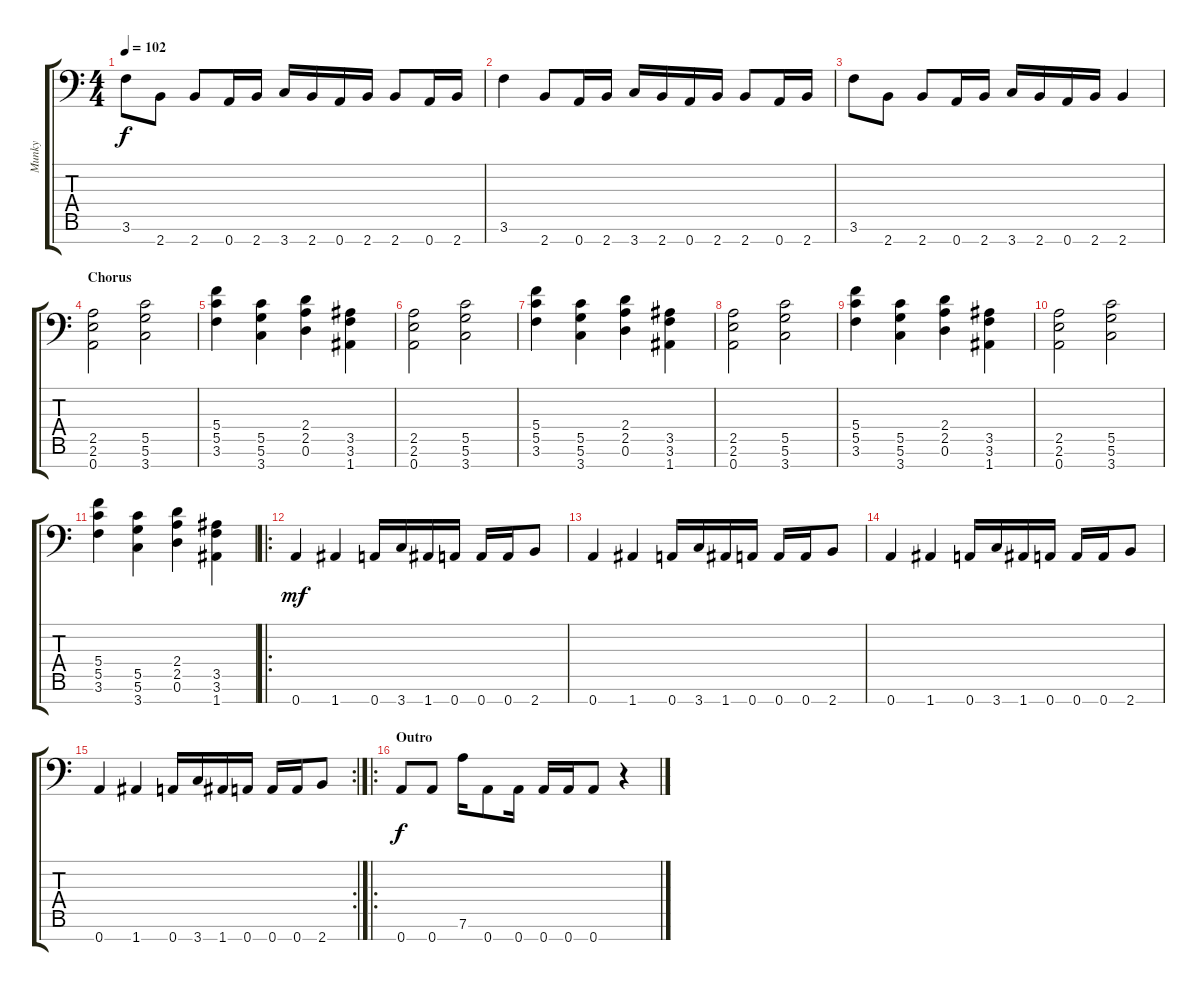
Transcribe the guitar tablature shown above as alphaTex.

\track ("Munky" "Munky") {instrument distortionguitar}
\staff {score tabs}
\tuning (D4 A3 F3 C3 G2 D2 A1) {hide}
\ts (4 4)
\tempo 102
\clef f4
\ks c
3.6.8{dy f} 2.7.8 2.7.8 0.7.16 2.7.16 3.7.16 2.7.16 0.7.16 2.7.16 2.7.8 0.7.16 2.7.16 |
3.6.4 2.7.8 0.7.16 2.7.16 3.7.16 2.7.16 0.7.16 2.7.16 2.7.8 0.7.16 2.7.16 |
3.6.8 2.7.8 2.7.8 0.7.16 2.7.16 3.7.16 2.7.16 0.7.16 2.7.16 2.7.4 |
\section ("" "Chorus")
(2.5 2.6 0.7).2{balance 10} (5.5 5.6 3.7).2 |
(5.4 5.5 3.6).4 (5.5 5.6 3.7).4 (2.4 2.5 0.6).4 (3.5 3.6 1.7).4 |
(2.5 2.6 0.7).2{balance 10} (5.5 5.6 3.7).2 |
(5.4 5.5 3.6).4 (5.5 5.6 3.7).4 (2.4 2.5 0.6).4 (3.5 3.6 1.7).4 |
(2.5 2.6 0.7).2{balance 10} (5.5 5.6 3.7).2 |
(5.4 5.5 3.6).4 (5.5 5.6 3.7).4 (2.4 2.5 0.6).4 (3.5 3.6 1.7).4 |
(2.5 2.6 0.7).2{balance 10} (5.5 5.6 3.7).2 |
(5.4 5.5 3.6).4 (5.5 5.6 3.7).4 (2.4 2.5 0.6).4 (3.5 3.6 1.7).4 |
\ro
0.7.4{dy mf volume 14 balance 10} 1.7.4 0.7.16 3.7.16 1.7.16 0.7.16 0.7.16 0.7.16 2.7.8 |
0.7.4 1.7.4 0.7.16 3.7.16 1.7.16 0.7.16 0.7.16 0.7.16 2.7.8 |
0.7.4 1.7.4 0.7.16 3.7.16 1.7.16 0.7.16 0.7.16 0.7.16 2.7.8 |
\rc 2
0.7.4 1.7.4 0.7.16 3.7.16 1.7.16 0.7.16 0.7.16 0.7.16 2.7.8 |
\ro
\section ("" "Outro")
0.7.8{dy f volume 14 balance 16} 0.7.8 7.6.16 0.7.8 0.7.16 0.7.16 0.7.16 0.7.8 r.4
